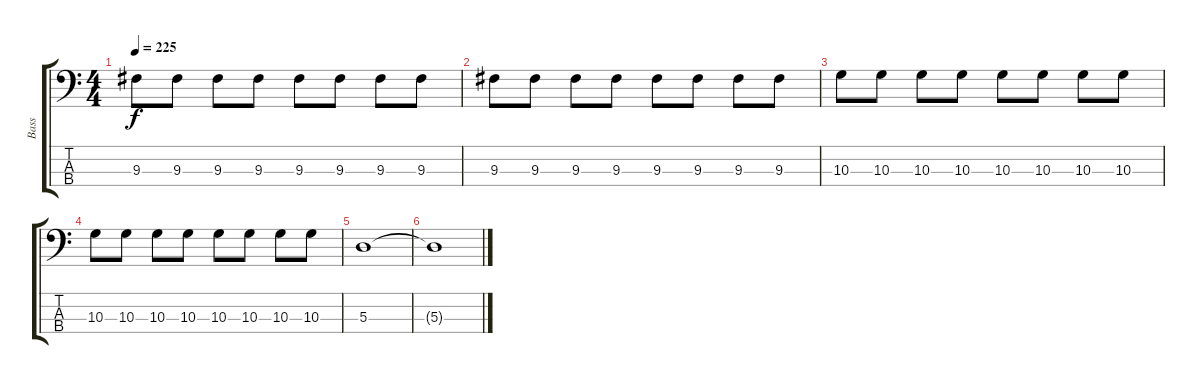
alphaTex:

\track ("Bass" "Bass") {instrument electricbasspick}
\staff {score tabs}
\tuning (G2 D2 A1 E1) {hide}
\ts (4 4)
\tempo 225
\clef f4
\ks c
9.3.8{dy f} 9.3.8 9.3.8 9.3.8 9.3.8 9.3.8 9.3.8 9.3.8 |
9.3.8 9.3.8 9.3.8 9.3.8 9.3.8 9.3.8 9.3.8 9.3.8 |
10.3.8 10.3.8 10.3.8 10.3.8 10.3.8 10.3.8 10.3.8 10.3.8 |
10.3.8 10.3.8 10.3.8 10.3.8 10.3.8 10.3.8 10.3.8 10.3.8 |
5.3.1 |
5.3{t}.1
